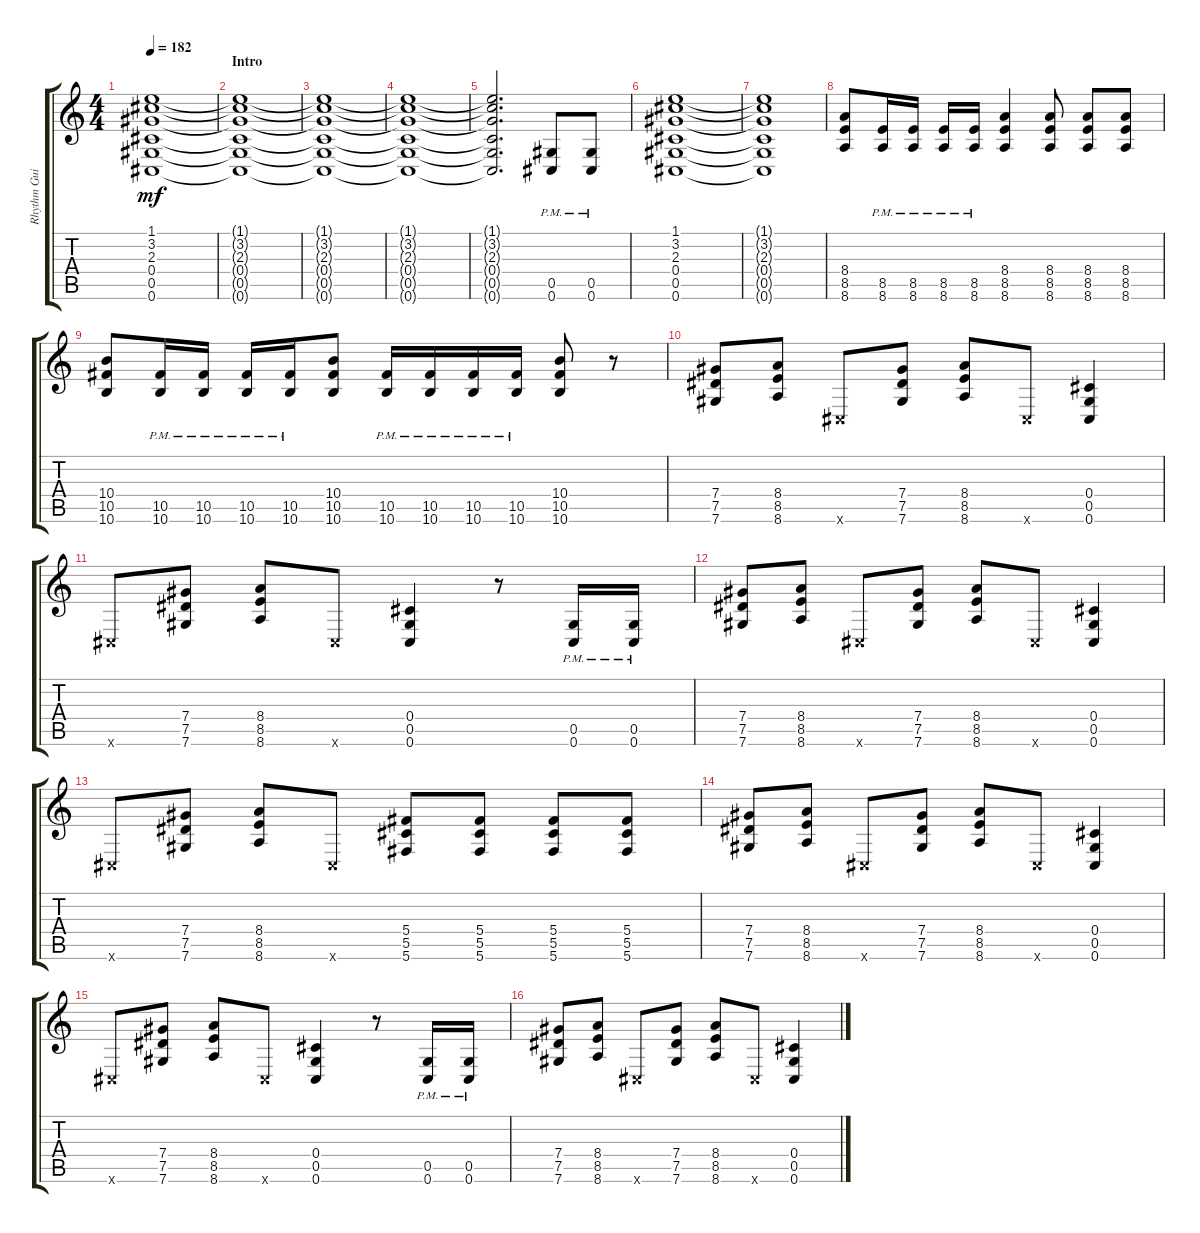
\track ("Rhythm Guitar" "Rhythm Gui") {instrument distortionguitar}
\staff {score tabs}
\tuning (Eb4 Bb3 Gb3 Db3 Ab2 Db2) {hide}
\ts (4 4)
\tempo 182
\clef g2
\ks c
(1.1 3.2 2.3 0.4 0.5 0.6).1{dy mf instrument distortionguitar} |
\section ("" "Intro")
(1.1{t} 3.2{t} 2.3{t} 0.4{t} 0.5{t} 0.6{t}).1 |
(1.1{t} 3.2{t} 2.3{t} 0.4{t} 0.5{t} 0.6{t}).1 |
(1.1{t} 3.2{t} 2.3{t} 0.4{t} 0.5{t} 0.6{t}).1 |
(1.1{t} 3.2{t} 2.3{t} 0.4{t} 0.5{t} 0.6{t}).2{d} (0.5{pm} 0.6{pm}).8 (0.5{pm} 0.6{pm}).8 |
(1.1 3.2 2.3 0.4 0.5 0.6).1 |
(1.1{t} 3.2{t} 2.3{t} 0.4{t} 0.5{t} 0.6{t}).1 |
(8.4 8.5 8.6).8 (8.5{pm} 8.6{pm}).16 (8.5{pm} 8.6{pm}).16 (8.5{pm} 8.6{pm}).16 (8.5{pm} 8.6{pm}).16 (8.4 8.5 8.6).4 (8.4 8.5 8.6).8 (8.4 8.5 8.6).8 (8.4 8.5 8.6).8 |
(10.4 10.5 10.6).8 (10.5{pm} 10.6{pm}).16 (10.5{pm} 10.6{pm}).16 (10.5{pm} 10.6{pm}).16 (10.5{pm} 10.6{pm}).16 (10.4 10.5 10.6).8 (10.5{pm} 10.6{pm}).16 (10.5{pm} 10.6{pm}).16 (10.5{pm} 10.6{pm}).16 (10.5{pm} 10.6{pm}).16 (10.4 10.5 10.6).8 r.8 |
(7.4 7.5 7.6).8 (8.4 8.5 8.6).8 0.6{x}.8 (7.4 7.5 7.6).8 (8.4 8.5 8.6).8 0.6{x}.8 (0.4 0.5 0.6).4 |
0.6{x}.8 (7.4 7.5 7.6).8 (8.4 8.5 8.6).8 0.6{x}.8 (0.4 0.5 0.6).4 r.8 (0.5{pm} 0.6{pm}).16 (0.5{pm} 0.6{pm}).16 |
(7.4 7.5 7.6).8 (8.4 8.5 8.6).8 0.6{x}.8 (7.4 7.5 7.6).8 (8.4 8.5 8.6).8 0.6{x}.8 (0.4 0.5 0.6).4 |
0.6{x}.8 (7.4 7.5 7.6).8 (8.4 8.5 8.6).8 0.6{x}.8 (5.4 5.5 5.6).8 (5.4 5.5 5.6).8 (5.4 5.5 5.6).8 (5.4 5.5 5.6).8 |
(7.4 7.5 7.6).8 (8.4 8.5 8.6).8 0.6{x}.8 (7.4 7.5 7.6).8 (8.4 8.5 8.6).8 0.6{x}.8 (0.4 0.5 0.6).4 |
0.6{x}.8 (7.4 7.5 7.6).8 (8.4 8.5 8.6).8 0.6{x}.8 (0.4 0.5 0.6).4 r.8 (0.5{pm} 0.6{pm}).16 (0.5{pm} 0.6{pm}).16 |
(7.4 7.5 7.6).8 (8.4 8.5 8.6).8 0.6{x}.8 (7.4 7.5 7.6).8 (8.4 8.5 8.6).8 0.6{x}.8 (0.4 0.5 0.6).4
